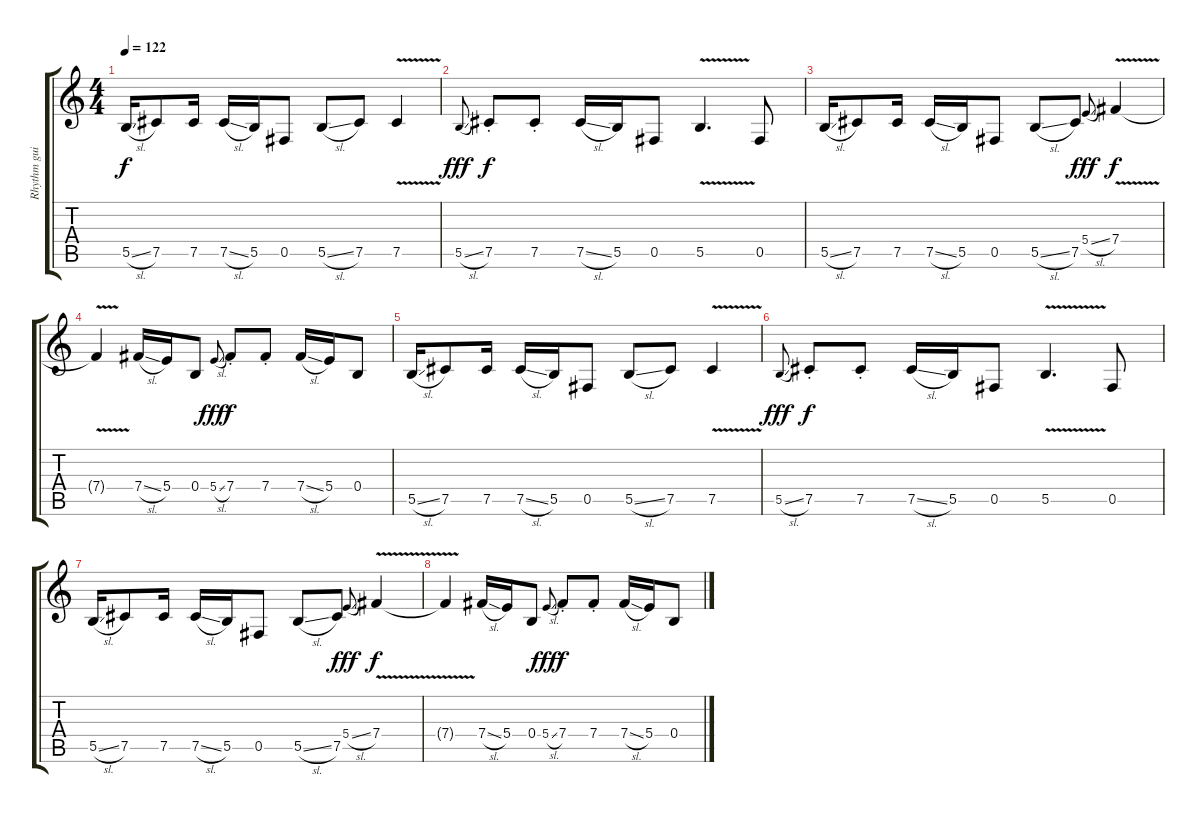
\track ("Rhythm guitar 1" "Rhythm gui") {instrument distortionguitar}
\staff {score tabs}
\tuning (Db4 Ab3 E3 B2 Gb2 Db2) {hide}
\ts (4 4)
\tempo 122
\clef g2
\ks c
5.5{sl}.16{dy f} 7.5.8 7.5.16 7.5{sl}.16 5.5.16 0.5.8 5.5{sl}.8 7.5.8 7.5{v}.4 |
5.5{sl}.8{gr onbeat dy fff} 7.5{st}.8{dy f} 7.5{st}.8 7.5{sl}.16 5.5.16 0.5.8 5.5{v}.4{d} 0.5.8 |
5.5{sl}.16 7.5.8 7.5.16 7.5{sl}.16 5.5.16 0.5.8 5.5{sl}.8 7.5.8 5.4{sl}.8{gr onbeat dy fff} 7.4{v}.4{dy f} |
7.4{t}.4 7.4{sl}.16 5.4.16 0.4.8 5.4{sl}.8{gr onbeat dy fff} 7.4{st}.8{dy f} 7.4{st}.8 7.4{sl}.16 5.4.16 0.4.8 |
5.5{sl}.16{volume 0} 7.5.8 7.5.16 7.5{sl}.16 5.5.16 0.5.8 5.5{sl}.8 7.5.8 7.5{v}.4 |
5.5{sl}.8{gr onbeat dy fff} 7.5{st}.8{dy f} 7.5{st}.8 7.5{sl}.16 5.5.16 0.5.8 5.5{v}.4{d} 0.5.8 |
5.5{sl}.16 7.5.8 7.5.16 7.5{sl}.16 5.5.16 0.5.8 5.5{sl}.8 7.5.8 5.4{sl}.8{gr onbeat dy fff} 7.4{v}.4{dy f} |
7.4{t}.4 7.4{sl}.16 5.4.16 0.4.8 5.4{sl}.8{gr onbeat dy fff} 7.4{st}.8{dy f} 7.4{st}.8 7.4{sl}.16 5.4.16 0.4.8
